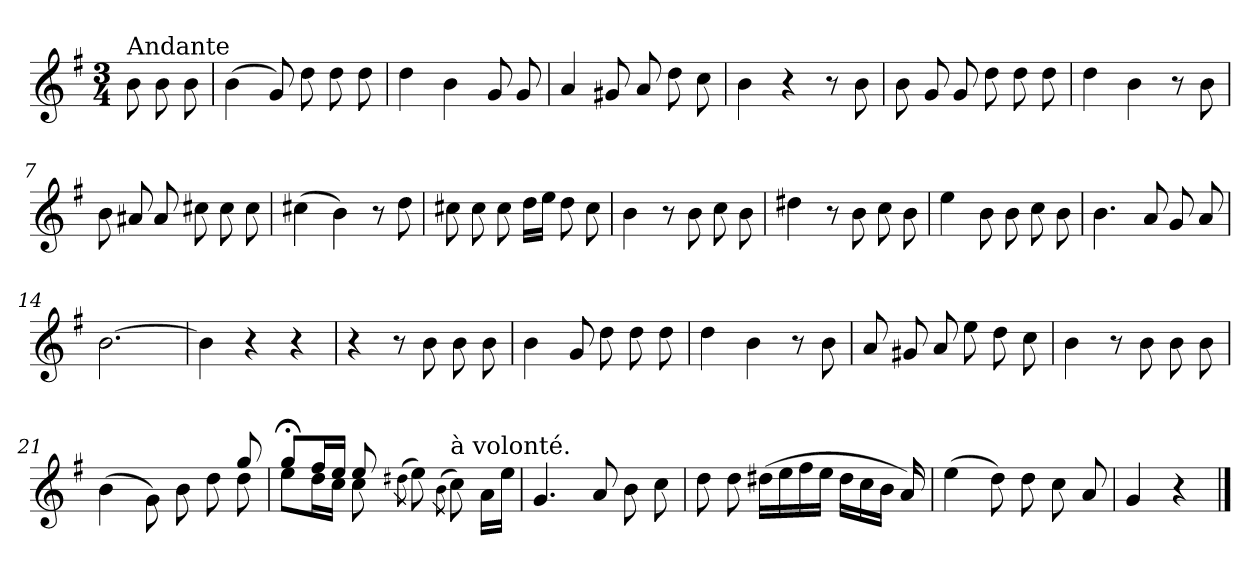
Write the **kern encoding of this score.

**kern
*part1
*staff1
*clefG2
*k[f#]
*G:
*M3/4
=
!LO:TX:a:t=Andante
8b\
8b\
8b\
=1
(>4b\
8g/)
8dd\
8dd\
8dd\
=2
4dd\
4b\
8g/
8g/
=3
4a/
8g#X/
8a/
8dd\
8cc\
!!LO:LB:g=z
=4
4b\
4r
8r
8b\
=5
8b\
8g/
8g/
8dd\
8dd\
8dd\
=6
4dd\
4b\
8r
8b\
=7
8b\
8a#X/
8a#/
8cc#X\
8cc#\
8cc#\
!!LO:LB:g=z
=8
(>4cc#X\
4b\)
8r
8dd\
=9
8cc#X\
8cc#\
8cc#\
16dd\LL
16ee\JJ
8dd\
8cc#\
=10
4b\
8r
8b\
8cc\
8b\
=11
4dd#X\
8r
8b\
8cc\
8b\
!!LO:LB:g=z
=12
4ee\
8b\
8b\
8cc\
8b\
=13
4.b\
8a/
8g/
8a/
=14
[2.b\
=15
4b\]
4r
4r
!!LO:LB:g=z
=16
4r
8r
8b\
8b\
8b\
=17
4b\
8g/
8dd\
8dd\
8dd\
=18
4dd\
4b\
8r
8b\
=19
8a/
8g#X/
8a/
8ee\
8dd\
8cc\
!!LO:LB:g=z
=20
4b\
8r
8b\
8b\
8b\
=21
*^
4ryy	(<4b\
4ryy	8g\)
.	8b\
8ryy	8dd\
8gg/	8dd\
=22	=22
8gg;</L	8ee\L
16ff#/L	16dd\L
16ee/JJ	16cc\JJ
8ee/	8cc\
.	(<8qdd#X\
8ryy	8ee\)
.	(<8qb\
!LO:TX:a:t=à volonté.	!
4ryy	8cc\)
.	16a\LL
.	16ee\JJ
*v	*v
=23
4.g/
8a/
8b\
8cc\
!!LO:LB:g=z
=24
8dd\
8dd\
(>16dd#X\LL
16ee\
16ff#\
16ee\JJ
16dd#\LL
16cc\
16b\JJ
16a/)
=25
(>4ee\
8dd\)
8dd\
8cc\
8a/
=26
4g/
4r
==
*-
